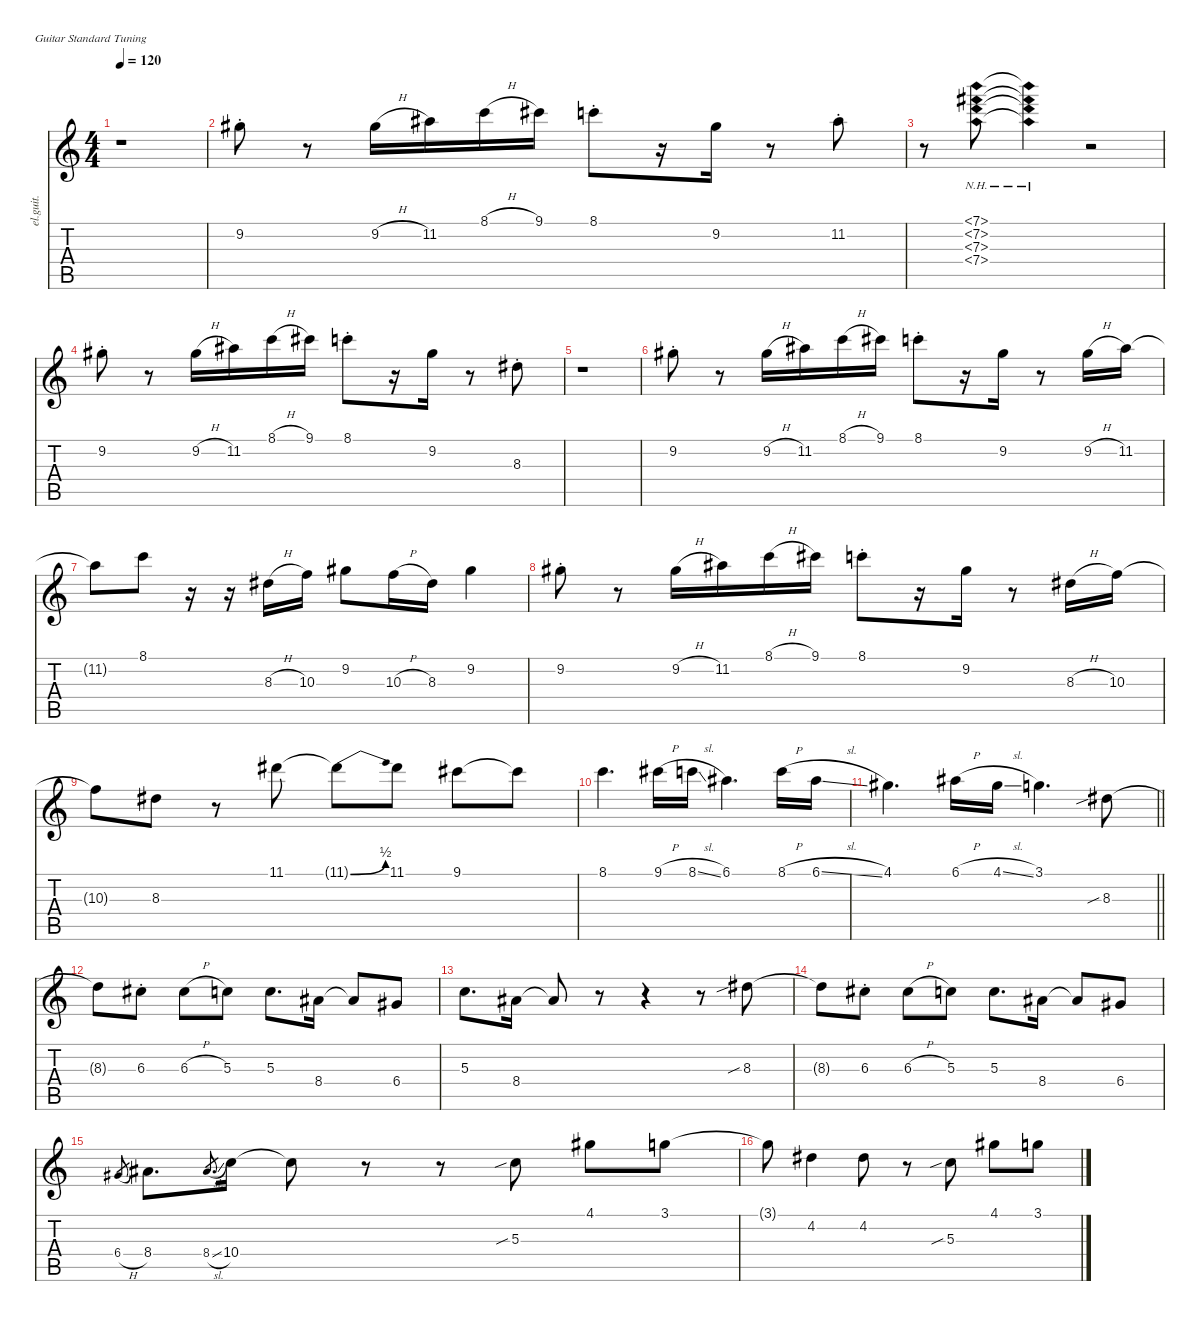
\defaultSystemsLayout 4
\hideDynamics
\bracketExtendMode nobrackets
\track ("Clean Guitar" "el.guit.") {instrument electricguitarclean}
\staff {score tabs}
\tuning (E4 B3 G3 D3 A2 E2)
\ts (4 4)
\tempo 120
\clef g2
\ks c
r.1{dy mf instrument electricguitarclean} |
9.2{st acc #}.8 r.8 9.2{h acc #}.16 11.2{acc #}.16 8.1{h}.16 9.1{acc #}.16 8.1{st}.8 r.16 9.2{acc #}.16 r.8 11.2{st acc #}.8 |
r.8 (7.1{nh} 7.2{nh acc #} 7.3{nh} 7.4{nh}).8 (7.4{nh t} 7.3{nh t} 7.2{nh t acc #} 7.1{nh t}).4 r.2 |
9.2{st acc #}.8 r.8 9.2{h acc #}.16 11.2{acc #}.16 8.1{h}.16 9.1{acc #}.16 8.1{st}.8 r.16 9.2{acc #}.16 r.8 8.3{st acc #}.8 |
r.1 |
9.2{st acc #}.8 r.8 9.2{h acc #}.16 11.2{acc #}.16 8.1{h}.16 9.1{acc #}.16 8.1{st}.8 r.16 9.2{acc #}.16 r.8 9.2{h acc #}.16 11.2{acc #}.16 |
11.2{t acc #}.8 8.1.8 r.16 r.16 8.3{h acc #}.16 10.3.16 9.2{acc #}.8 10.3{h}.16 8.3{acc #}.16 9.2{acc #}.4 |
9.2{st acc #}.8 r.8 9.2{h acc #}.16 11.2{acc #}.16 8.1{h}.16 9.1{acc #}.16 8.1{st}.8 r.16 9.2{acc #}.16 r.8 8.3{h acc #}.16 10.3.16 |
10.3{t}.8 8.3{acc #}.8 r.8 11.1{acc #}.8 11.1{be (bend 0 0 15 2) t acc #}.8 11.1{acc #}.8 9.1{acc #}.8 9.1{t acc #}.8 |
8.1.4{d} 9.1{h acc #}.16 8.1{sl}.16 6.1{acc #}.4{d} 8.1{h}.16 6.1{sl acc #}.16 |
\barLineRight lightlight
4.1{acc #}.4{d} 6.1{h acc #}.16 4.1{sl acc #}.16 3.1.4{d} 8.3{sib acc #}.8 |
8.3{t acc #}.8 6.3{st acc #}.8 6.3{h acc #}.8 5.3.8 5.3.8{d} 8.4{acc #}.16 8.4{t acc #}.8 6.4{acc #}.8 |
5.3.8{d} 8.4{acc #}.16 8.4{t acc #}.8 r.8 r.4 r.8 8.3{sib acc #}.8 |
8.3{t acc #}.8 6.3{st acc #}.8 6.3{h acc #}.8 5.3.8 5.3.8{d} 8.4{acc #}.16 8.4{t acc #}.8 6.4{acc #}.8 |
6.4{h acc #}.8{gr} 8.4{acc #}.8{d} 8.4{sl acc #}.8{d gr} 10.4.16 10.4{t}.8 r.8 r.8 5.3{sib}.8 4.1{acc #}.8 3.1.8 |
3.1{t}.8 4.2{acc #}.4 4.2{acc #}.8 r.8 5.3{sib}.8 4.1{acc #}.8 3.1.8
